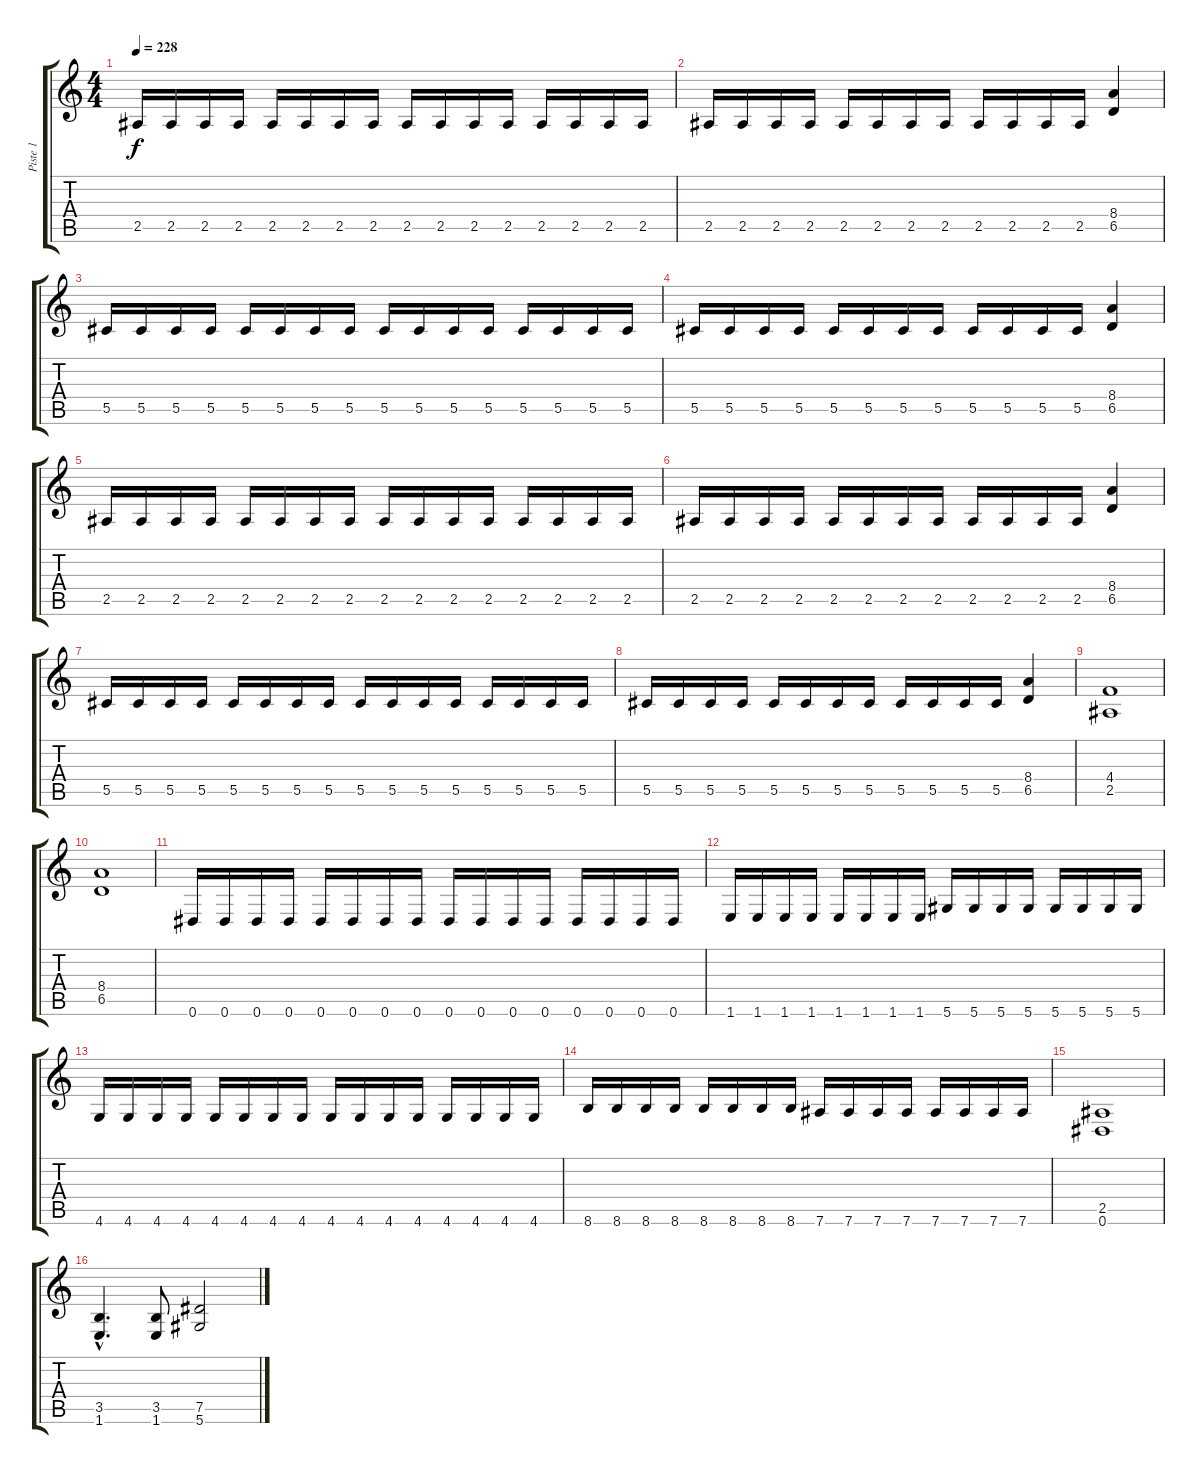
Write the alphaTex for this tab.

\track ("Piste 1" "Piste 1") {instrument distortionguitar}
\staff {score tabs}
\tuning (Eb4 Bb3 Gb3 Db3 Ab2 Eb2) {hide}
\ts (4 4)
\tempo 228
\clef g2
\ks c
2.5.16{dy f} 2.5.16 2.5.16 2.5.16 2.5.16 2.5.16 2.5.16 2.5.16 2.5.16 2.5.16 2.5.16 2.5.16 2.5.16 2.5.16 2.5.16 2.5.16 |
2.5.16 2.5.16 2.5.16 2.5.16 2.5.16 2.5.16 2.5.16 2.5.16 2.5.16 2.5.16 2.5.16 2.5.16 (8.4 6.5).4 |
5.5.16 5.5.16 5.5.16 5.5.16 5.5.16 5.5.16 5.5.16 5.5.16 5.5.16 5.5.16 5.5.16 5.5.16 5.5.16 5.5.16 5.5.16 5.5.16 |
5.5.16 5.5.16 5.5.16 5.5.16 5.5.16 5.5.16 5.5.16 5.5.16 5.5.16 5.5.16 5.5.16 5.5.16 (8.4 6.5).4 |
2.5.16 2.5.16 2.5.16 2.5.16 2.5.16 2.5.16 2.5.16 2.5.16 2.5.16 2.5.16 2.5.16 2.5.16 2.5.16 2.5.16 2.5.16 2.5.16 |
2.5.16 2.5.16 2.5.16 2.5.16 2.5.16 2.5.16 2.5.16 2.5.16 2.5.16 2.5.16 2.5.16 2.5.16 (8.4 6.5).4 |
5.5.16 5.5.16 5.5.16 5.5.16 5.5.16 5.5.16 5.5.16 5.5.16 5.5.16 5.5.16 5.5.16 5.5.16 5.5.16 5.5.16 5.5.16 5.5.16 |
5.5.16 5.5.16 5.5.16 5.5.16 5.5.16 5.5.16 5.5.16 5.5.16 5.5.16 5.5.16 5.5.16 5.5.16 (8.4 6.5).4 |
(4.4 2.5).1 |
(8.4 6.5).1 |
0.6.16 0.6.16 0.6.16 0.6.16 0.6.16 0.6.16 0.6.16 0.6.16 0.6.16 0.6.16 0.6.16 0.6.16 0.6.16 0.6.16 0.6.16 0.6.16 |
1.6.16 1.6.16 1.6.16 1.6.16 1.6.16 1.6.16 1.6.16 1.6.16 5.6.16 5.6.16 5.6.16 5.6.16 5.6.16 5.6.16 5.6.16 5.6.16 |
4.6.16 4.6.16 4.6.16 4.6.16 4.6.16 4.6.16 4.6.16 4.6.16 4.6.16 4.6.16 4.6.16 4.6.16 4.6.16 4.6.16 4.6.16 4.6.16 |
8.6.16 8.6.16 8.6.16 8.6.16 8.6.16 8.6.16 8.6.16 8.6.16 7.6.16 7.6.16 7.6.16 7.6.16 7.6.16 7.6.16 7.6.16 7.6.16 |
(2.5 0.6).1 |
(3.5{hac} 1.6{hac}).4{d} (3.5 1.6).8 (7.5 5.6).2
